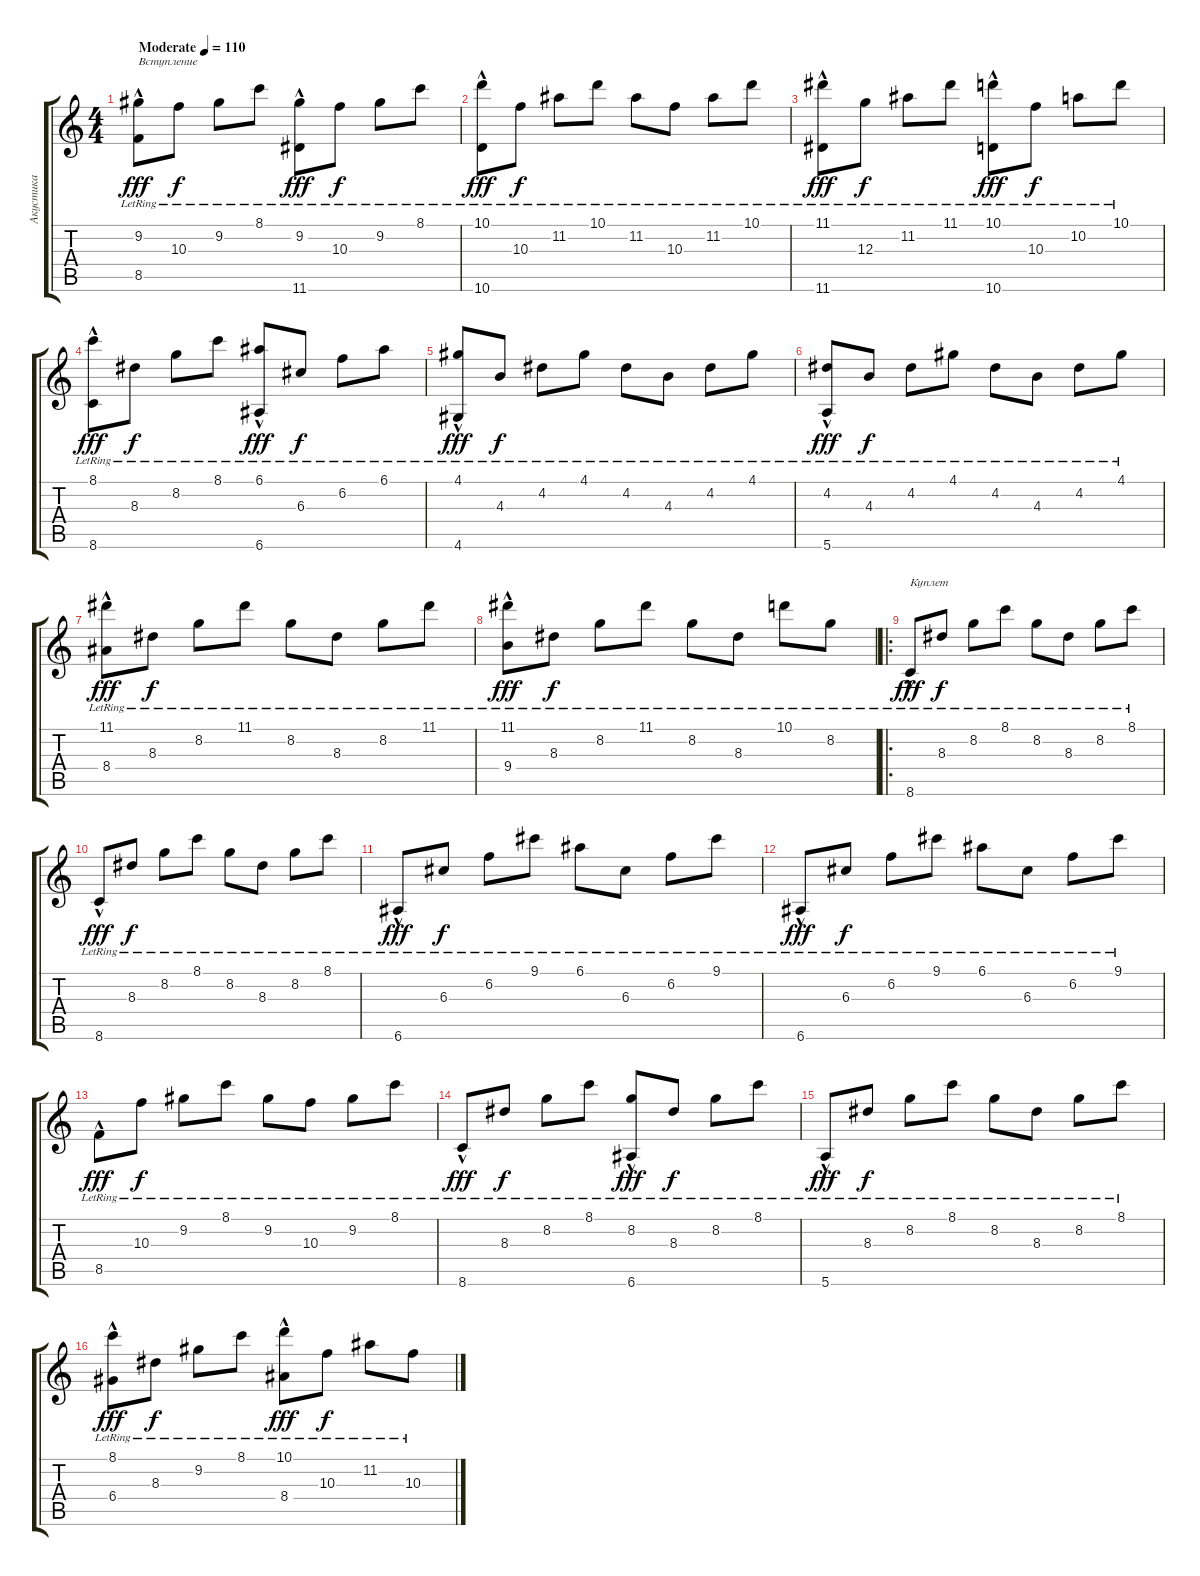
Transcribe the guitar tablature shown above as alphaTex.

\track ("Акустика" "Акустика") {instrument acousticguitarnylon}
\staff {score tabs}
\tuning (E4 B3 G3 D3 A2 E2) {hide}
\ts (4 4)
\tempo (110 "Moderate")
\clef g2
\ks c
(9.2{lr} 8.5{hac lr}).8{txt "Вступление" dy fff instrument acousticguitarnylon} 10.3{lr}.8{dy f} 9.2{lr}.8 8.1{lr}.8 (9.2{lr} 11.6{hac lr}).8{dy fff} 10.3{lr}.8{dy f} 9.2{lr}.8 8.1{lr}.8 |
(10.1{lr} 10.6{hac lr}).8{dy fff} 10.3{lr}.8{dy f} 11.2{lr}.8 10.1{lr}.8 11.2{lr}.8 10.3{lr}.8 11.2{lr}.8 10.1{lr}.8 |
(11.1{lr} 11.6{hac lr}).8{dy fff} 12.3{lr}.8{dy f} 11.2{lr}.8 11.1{lr}.8 (10.1{lr} 10.6{hac lr}).8{dy fff} 10.3{lr}.8{dy f} 10.2{lr}.8 10.1{lr}.8 |
(8.1{lr} 8.6{hac lr}).8{dy fff} 8.3{lr}.8{dy f} 8.2{lr}.8 8.1{lr}.8 (6.1{lr} 6.6{hac lr}).8{dy fff} 6.3{lr}.8{dy f} 6.2{lr}.8 6.1{lr}.8 |
(4.1{lr} 4.6{hac lr}).8{dy fff} 4.3{lr}.8{dy f} 4.2{lr}.8 4.1{lr}.8 4.2{lr}.8 4.3{lr}.8 4.2{lr}.8 4.1{lr}.8 |
(4.2{lr} 5.6{hac lr}).8{dy fff} 4.3{lr}.8{dy f} 4.2{lr}.8 4.1{lr}.8 4.2{lr}.8 4.3{lr}.8 4.2{lr}.8 4.1{lr}.8 |
(11.1{lr} 8.4{hac lr}).8{dy fff} 8.3{lr}.8{dy f} 8.2{lr}.8 11.1{lr}.8 8.2{lr}.8 8.3{lr}.8 8.2{lr}.8 11.1{lr}.8 |
(11.1{lr} 9.4{hac lr}).8{dy fff} 8.3{lr}.8{dy f} 8.2{lr}.8 11.1{lr}.8 8.2{lr}.8 8.3{lr}.8 10.1{lr}.8 8.2{lr}.8 |
\ro
8.6{hac lr}.8{txt "Куплет" dy fff} 8.3{lr}.8{dy f} 8.2{lr}.8 8.1{lr}.8 8.2{lr}.8 8.3{lr}.8 8.2{lr}.8 8.1{lr}.8 |
8.6{hac lr}.8{dy fff} 8.3{lr}.8{dy f} 8.2{lr}.8 8.1{lr}.8 8.2{lr}.8 8.3{lr}.8 8.2{lr}.8 8.1{lr}.8 |
6.6{hac lr}.8{dy fff} 6.3{lr}.8{dy f} 6.2{lr}.8 9.1{lr}.8 6.1{lr}.8 6.3{lr}.8 6.2{lr}.8 9.1{lr}.8 |
6.6{hac lr}.8{dy fff} 6.3{lr}.8{dy f} 6.2{lr}.8 9.1{lr}.8 6.1{lr}.8 6.3{lr}.8 6.2{lr}.8 9.1{lr}.8 |
8.5{hac lr}.8{dy fff} 10.3{lr}.8{dy f} 9.2{lr}.8 8.1{lr}.8 9.2{lr}.8 10.3{lr}.8 9.2{lr}.8 8.1{lr}.8 |
8.6{hac lr}.8{dy fff} 8.3{lr}.8{dy f} 8.2{lr}.8 8.1{lr}.8 (8.2{lr} 6.6{hac lr}).8{dy fff} 8.3{lr}.8{dy f} 8.2{lr}.8 8.1{lr}.8 |
5.6{hac lr}.8{dy fff} 8.3{lr}.8{dy f} 8.2{lr}.8 8.1{lr}.8 8.2{lr}.8 8.3{lr}.8 8.2{lr}.8 8.1{lr}.8 |
(8.1{lr} 6.4{hac lr}).8{dy fff} 8.3{lr}.8{dy f} 9.2{lr}.8 8.1{lr}.8 (10.1{lr} 8.4{hac lr}).8{dy fff} 10.3{lr}.8{dy f} 11.2{lr}.8 10.3{lr}.8
